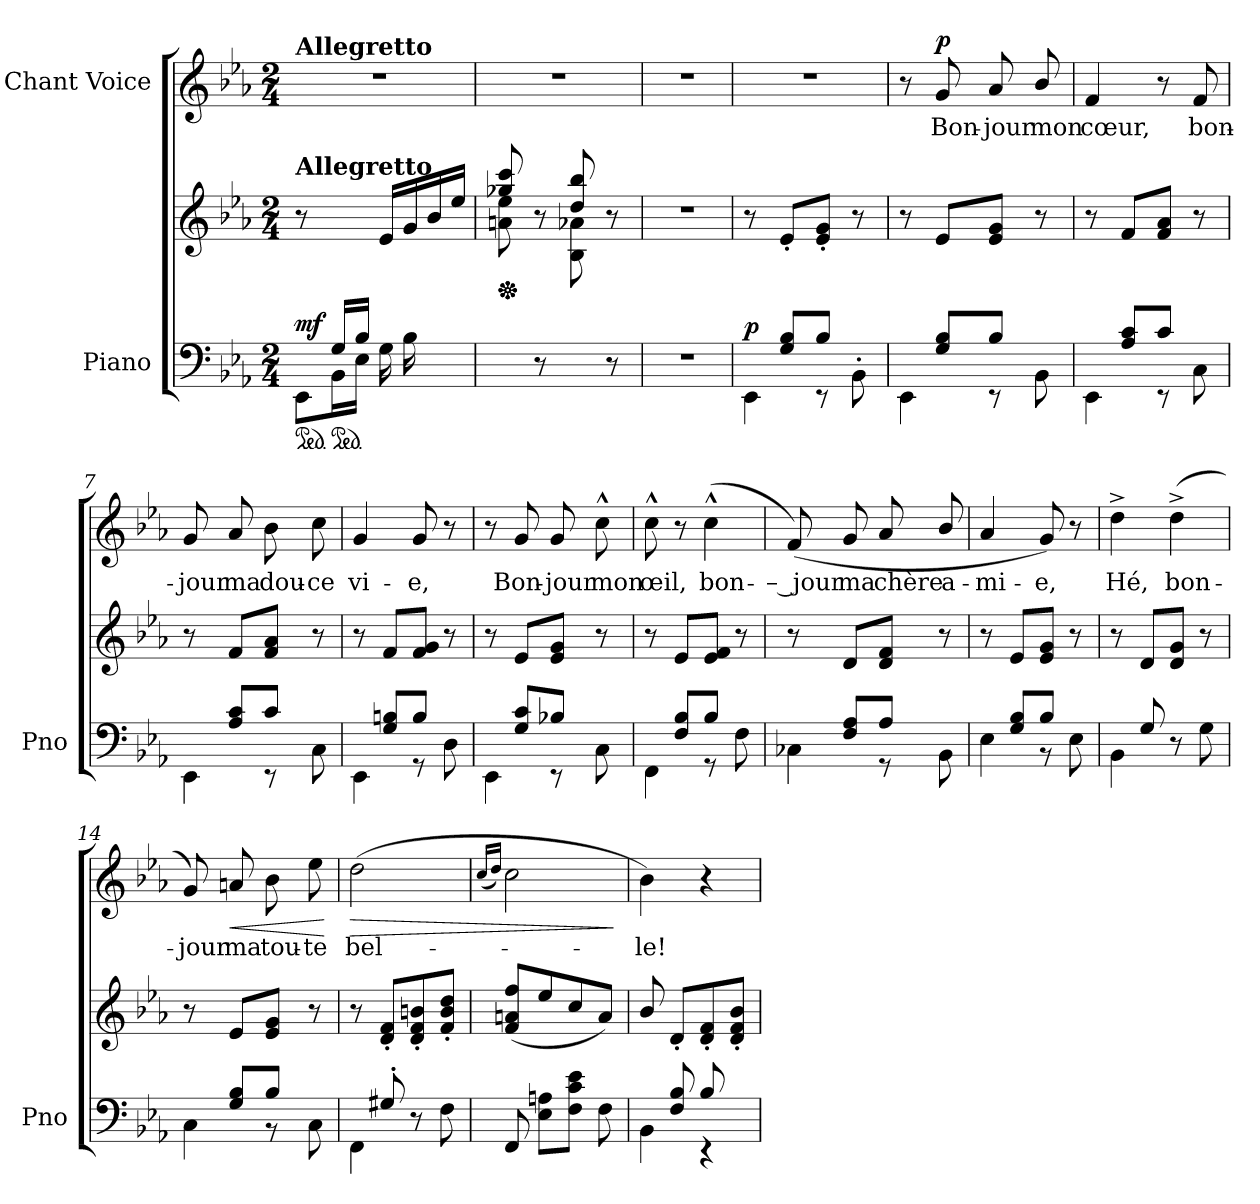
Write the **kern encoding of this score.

**kern	**kern	**dynam	**kern	**text	**dynam
*part2	*part2	*part2	*part1	*part1	*part1
*staff3	*staff2	*staff2/3	*staff1	*staff1	*staff1
*I"Piano	*	*	*I"Chant Voice	*	*
*I'Pno	*	*	*	*	*
*clefF4	*clefG2	*	*clefG2	*	*
*k[b-e-a-]	*k[b-e-a-]	*	*k[b-e-a-]	*	*
*M2/4	*M2/4	*	*M2/4	*	*
=1	=1	=1	=1	=1	=1
*^	*	*	*	*	*
*ped	*	*	*	*	*	*
*	*	*^	*	*	*	*
!	!	!	!	!	!LO:TX:a:B:t=Allegretto	!	!
!	!	!LO:TX:a:B:t=Allegretto	!	!	!	!	!
!	!	!	!	!LO:DY:a=2	!	!	!
8ryy	(<8EE-\L	8r	4.ryy	mf	2r	.	.
*ped	*	*	*	*	*	*	*
(>16G/LL	16BB-\L	8ryy	.	.	.	.	.
16B-/JJ	16E-\JJ	.	.	.	.	.	.
8ryy	16G\LL	16e-/LL	.	.	.	.	.
.	16B-\	16g/	.	.	.	.	.
8ryy	8ryy	16b-/	16e-\	.	.	.	.
.	.	16ee-/JJ	16g\JJ	.	.	.	.
*v	*v	*	*	*	*	*	*
=2	=2	=2	=2	=2	=2	=2
*	*Xped	*	*	*	*	*
*	*Xped	*	*	*	*	*
8ryy	8gg-X/ 8ccc/)	8an\ 8ee-\)	.	2r	.	.
8r	8r	8ryy	.	.	.	.
8ryy	8dd/ 8bb-/	8B-\ 8a-X\	.	.	.	.
8r	8r	8ryy	.	.	.	.
*	*v	*v	*	*	*	*
=3	=3	=3	=3	=3	=3
2r	2r	.	2r	.	.
=4	=4	=4	=4	=4	=4
*^	*	*	*	*	*
!	!	!	!LO:DY:a=2	!	!	!
8ryy	4EE-\	8r	p	2r	.	.
8G/ 8B-/L	.	8e-'/L	.	.	.	.
8B-/J	8r	8e-/' 8g/'J	.	.	.	.
8ryy	8BB-'\	8r	.	.	.	.
!!LO:LB:g=z
=5	=5	=5	=5	=5	=5	=5
8ryy	4EE-\	8r	.	8r	.	.
!	!	!	!	!	!LO:LY:b	!LO:DY:a
8G/ 8B-/L	.	8e-/L	.	8g/	Bon-	p
!	!	!	!	!	!LO:LY:b	!
8B-/J	8r	8e-/ 8g/J	.	8a-/	-jour	.
!	!	!	!	!	!LO:LY:b	!
8ryy	8BB-\	8r	.	8b-/	mon	.
=6	=6	=6	=6	=6	=6	=6
!	!	!	!	!	!LO:LY:b	!
8ryy	4EE-\	8r	.	4f/	cœur,	.
8A-/ 8c/L	.	8f/L	.	.	.	.
8c/J	8r	8f/ 8a-/J	.	8r	.	.
!	!	!	!	!	!LO:LY:b	!
8ryy	8C\	8r	.	8f/	bon-	.
=7	=7	=7	=7	=7	=7	=7
!	!	!	!	!	!LO:LY:b	!
8ryy	4EE-\	8r	.	8g/	-jour	.
!	!	!	!	!	!LO:LY:b	!
8A-/ 8c/L	.	8f/L	.	8a-/	ma	.
!	!	!	!	!	!LO:LY:b	!
8c/J	8r	8f/ 8a-/J	.	8b-\	dou-	.
!	!	!	!	!	!LO:LY:b	!
8ryy	8C\	8r	.	8cc\	-ce	.
!!LO:LB:g=z
=8	=8	=8	=8	=8	=8	=8
!	!	!	!	!	!LO:LY:b	!
8ryy	4EE-\	8r	.	4g/	vi-	.
8G/ 8Bn/L	.	8f/L	.	.	.	.
!	!	!	!	!	!LO:LY:b	!
8B/J	8r	8f/ 8g/J	.	8g/	-e,	.
8ryy	8D\	8r	.	8r	.	.
=9	=9	=9	=9	=9	=9	=9
8ryy	4EE-\	8r	.	8r	.	.
!	!	!	!	!	!LO:LY:b	!
8G/ 8c/L	.	8e-/L	.	8g/	Bon-	.
!	!	!	!	!	!LO:LY:b	!
8B-X/J	8r	8e-/ 8g/J	.	8g/	-jour	.
!	!	!	!	!	!LO:LY:b	!
8ryy	8C\	8r	.	8cc^^\	mon	.
=10	=10	=10	=10	=10	=10	=10
!	!	!	!	!	!LO:LY:b	!
8ryy	4FF\	8r	.	8cc^^\	œil,	.
8F/ 8B-/L	.	8e-/L	.	8r	.	.
!	!	!	!	!	!LO:LY:b	!
8B-/J	8r	8e-/ 8f/J	.	(>4cc^^\	bon-	.
8ryy	8F\	8r	.	.	.	.
!!LO:PB:g=z
=11	=11	=11	=11	=11	=11	=11
!	!	!	!	!	!LO:LY:b	!
8ryy	4C-X\	8r	.	(>8f/)	– jour	.
!	!	!	!	!	!LO:LY:b	!
8F/ 8A-/L	.	8d/L	.	8g/	ma	.
!	!	!	!	!	!LO:LY:b	!
8A-/J	8r	8d/ 8f/J	.	8a-/	chère	.
!	!	!	!	!	!LO:LY:b	!
8ryy	8BB-\	8r	.	8b-/	a-	.
=12	=12	=12	=12	=12	=12	=12
!	!	!	!	!	!LO:LY:b	!
8ryy	4E-\	8r	.	4a-/	-mi-	.
8G/ 8B-/L	.	8e-/L	.	.	.	.
!	!	!	!	!	!LO:LY:b	!
8B-/J	8r	8e-/ 8g/J	.	8g/)	-e,	.
8ryy	8E-\	8r	.	8r	.	.
=13	=13	=13	=13	=13	=13	=13
!	!	!	!	!	!LO:LY:b	!
8ryy	4BB-\	8r	.	4dd^\	Hé,	.
8G/	.	8d/L	.	.	.	.
!	!	!	!	!	!LO:LY:b	!
4ryy	8r	8d/ 8g/J	.	(>4dd^\	bon-	.
.	8G\	8r	.	.	.	.
=14	=14	=14	=14	=14	=14	=14
!	!	!	!	!	!LO:LY:b	!
8ryy	4C\	8r	.	8g/)	-jour	.
!	!	!	!	!	!LO:LY:b	!LO:HP:b
8G/ 8B-/L	.	8e-/L	.	8an/	ma	<
!	!	!	!	!	!LO:LY:b	!
8B-/J	8r	8e-/ 8g/J	.	8b-\	tou-	.
!	!	!	!	!	!LO:LY:b	!
8ryy	8C\	8r	.	8ee-\	-te	.
*v	*v	*	*	*	*	*
.	.	.	.	.	[
!!LO:LB:g=z
=15	=15	=15	=15	=15	=15
*^	*	*	*	*	*
!	!	!	!	!	!LO:LY:b	!LO:HP:b
8ryy	4FF\	8r	.	(>2dd\	bel-	>
8G#X'/	.	8d/' 8f/'L	.	.	.	.
4ryy	8r	8d/' 8f/' 8bn/'	.	.	.	.
.	8F\	8f/' 8b/' 8dd/'J	.	.	.	.
*v	*v	*	*	*	*	*
=16	=16	=16	=16	=16	=16
.	.	.	(<16qcc/LL	.	.
.	.	.	16qdd/JJ)	.	.
8FF/	(<8f/ 8an/ 8ff/L	.	2cc\	.	.
8E-\ 8An\L	8ee-/	.	.	.	.
8F\ 8c\ 8e-\J	8cc/	.	.	.	.
8F\	8a/J)	.	.	.	.
.	.	.	.	.	]
=17	=17	=17	=17	=17	=17
*^	*	*	*	*	*
!	!	!	!	!	!LO:LY:b	!
4BB-\	8ryy	8b-/	.	4b-\)	-le!	.
.	8F/ 8B-/	8d'/L	.	.	.	.
4rEE	8B-/	8d/' 8f/'	.	4r	.	.
.	8ryy	8d/' 8f/' 8b-/'J	.	.	.	.
*v	*v	*	*	*	*	*
=	=	=	=	=	=
*-	*-	*-	*-	*-	*-
